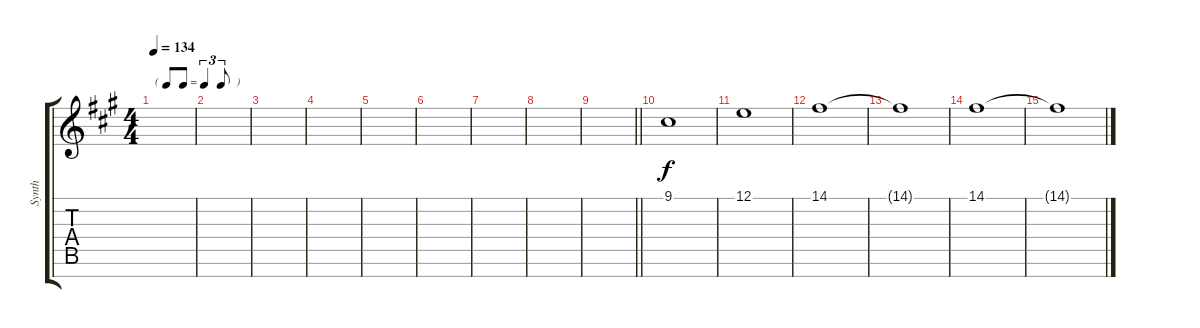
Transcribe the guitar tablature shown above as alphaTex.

\track ("Synth" "Synth") {instrument stringensemble1}
\staff {score tabs}
\tuning (E4 B3 G3 D3 A2 E2 B1) {hide}
\ts (4 4)
\tf triplet8th
\tempo 134
\clef g2
\ks f#minor
|
|
|
|
|
|
|
|
\barLineRight lightlight
|
9.1.1 |
12.1.1 |
14.1.1 |
14.1{t}.1 |
14.1.1 |
14.1{t}.1
